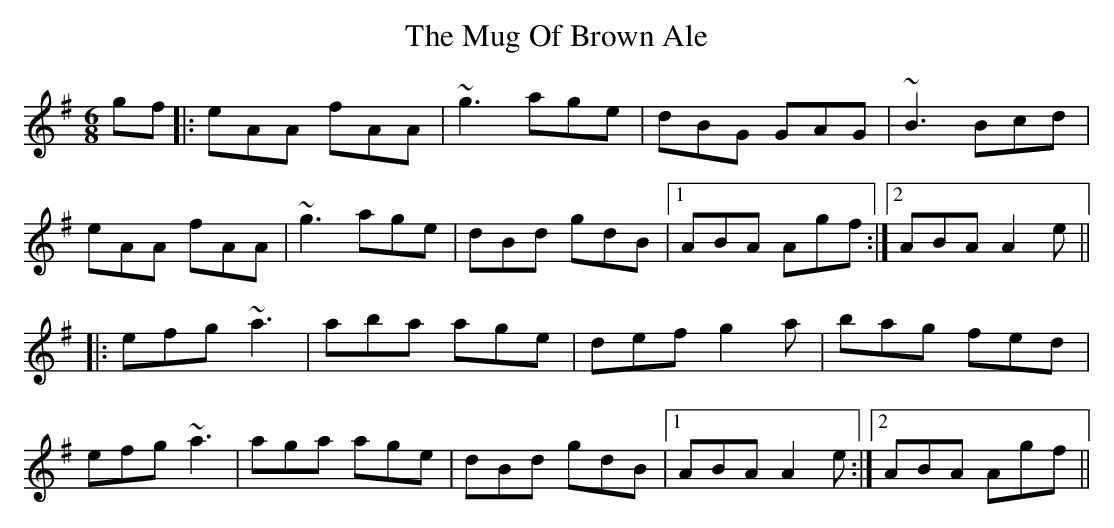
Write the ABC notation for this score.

X:1
T: The Mug Of Brown Ale
M: 6/8
L: 1/8
K: Ador
gf|:eAA fAA|~g3 age|dBG GAG|~B3 Bcd|
eAA fAA|~g3 age|dBd gdB|1 ABA Agf:|2 ABA A2e||
|:efg ~a3|aba age|def g2a|bag fed|
efg ~a3|aga age|dBd gdB|1 ABA A2e:|2 ABA Agf||
